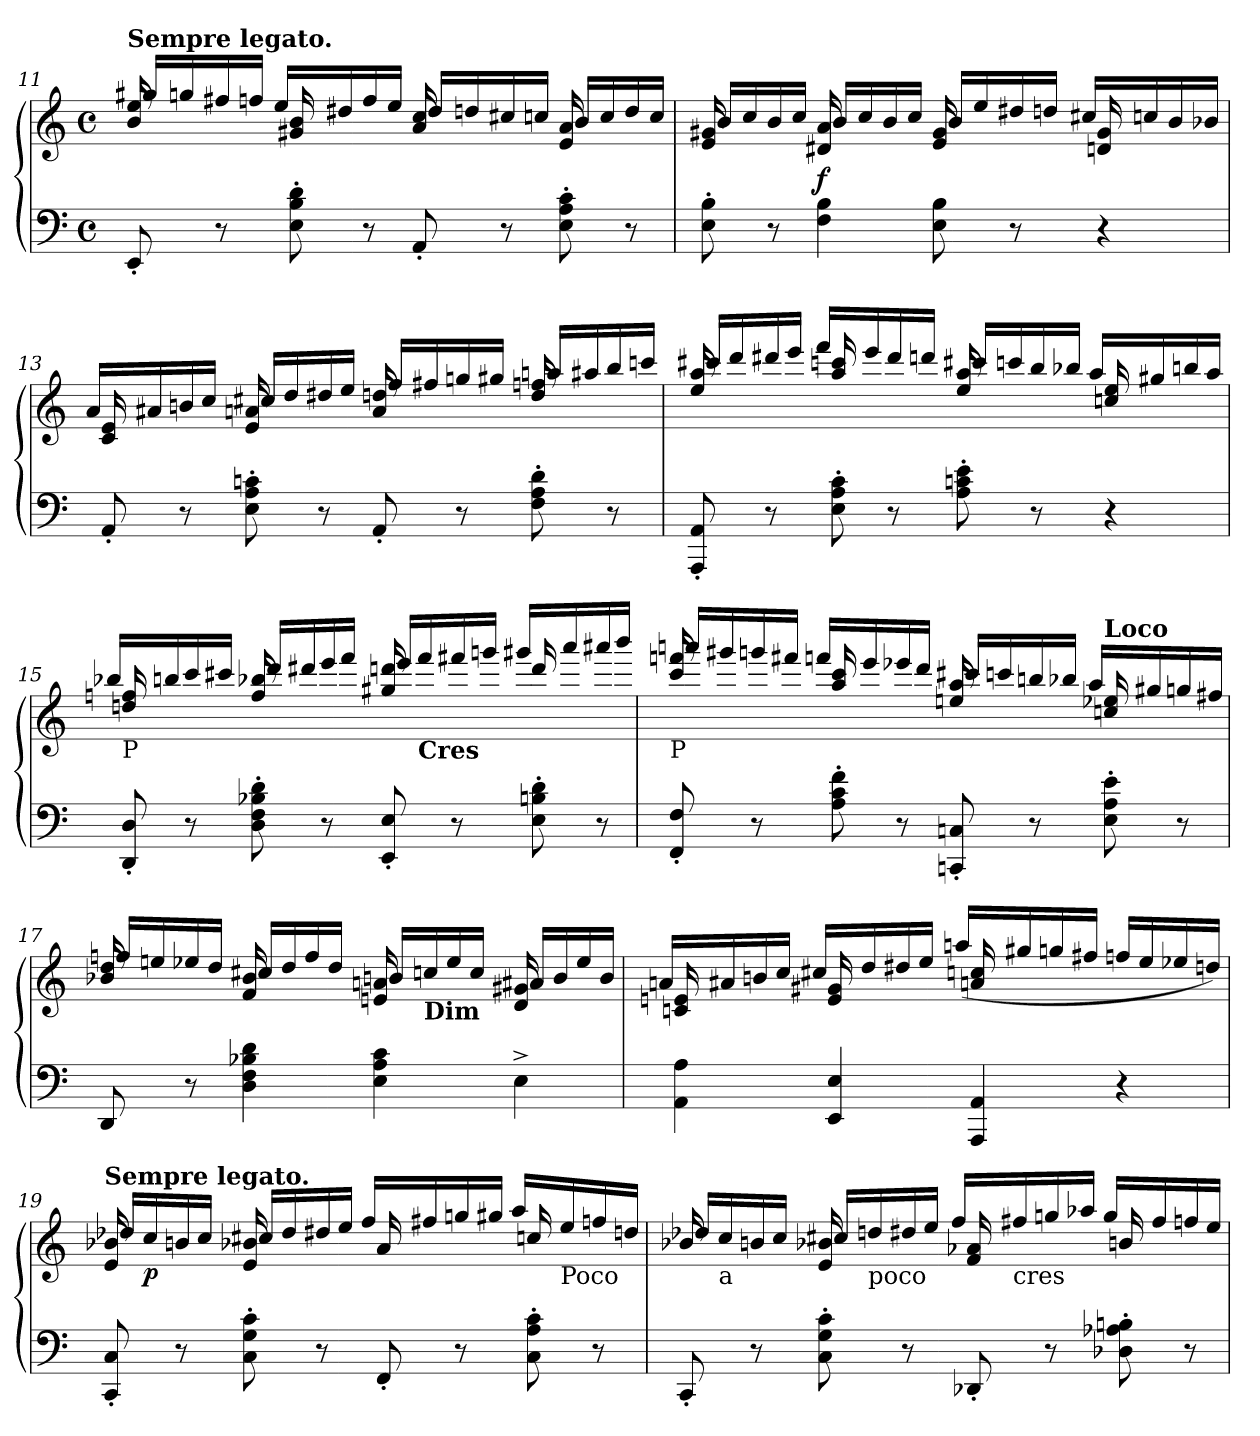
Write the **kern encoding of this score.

**kern	**kern	**dynam
*part1	*part1	*part1
*staff2	*staff1	*staff1/2
!!LO:LB:g=z
*clefF4	*clefG2	*
*k[]	*k[]	*
*M4/4	*M4/4	*
*met(c)	*met(c)	*
=11	=11	=11
*	*^	*
!	!LO:TX:a:B:t=Sempre legato.	!	!
8EE'/	16b/ 16ee/	16gg#X/LL	.
.	8.rgyy	16ggn/	.
8r	.	16ff#X/	.
.	.	16ffn/JJ	.
8E\' 8B\' 8d\'	16g#X/ 16b/	16ee/LL	.
.	8.rgyy	16dd#X/	.
8r	.	16ff/	.
.	.	16ee/JJ	.
8AA'/	16a/ 16cc/	16dd#/LL	.
.	8.reyy	16ddn/	.
8r	.	16cc#X/	.
.	.	16ccn/JJ	.
8E\' 8A\' 8c\'	16e/ 16a/	16b/LL	.
.	8.reyy	16cc/	.
8r	.	16dd/	.
.	.	16cc/JJ	.
=12	=12	=12	=12
8E\' 8B\'	16e/ 16g#X/	16b/LL	.
.	8.reyy	16cc/	.
8r	.	16b/	.
.	.	16cc/JJ	.
!	!	!	!LO:DY:b
4F\ 4B\	16d#X/ 16a/	16b/LL	f
.	8.reyy	16cc/	.
.	.	16b/	.
.	.	16cc/JJ	.
8E\ 8B\	16e/ 16g#/	16b/LL	.
.	8.reyy	16ee/	.
8r	.	16dd#X/	.
.	.	16ddn/JJ	.
4r	16dn/ 16g#/	16cc#X/LL	.
.	8.rcyy	16ccn/	.
.	.	16b/	.
.	.	16b-X/JJ	.
!!LO:PB:g=z	!!
=13	=13	=13	=13
8AA'/	16c/ 16e/	16a/LL	.
.	8.rAyy	16a#X/	.
8r	.	16bn/	.
.	.	16cc/JJ	.
8E\' 8A\' 8cn\'	16e/ 16an/	16cc#X/LL	.
.	8.rcyy	16dd/	.
8r	.	16dd#X/	.
.	.	16ee/JJ	.
8AA'/	16a/ 16ddn/	16ff/LL	.
.	8.ryy	16ff#X/	.
8r	.	16ggn/	.
.	.	16gg#X/JJ	.
8F\' 8A\' 8d\'	16dd/ 16ffn/	16aan/LL	.
.	8.ryy	16aa#X/	.
8r	.	16bb/	.
.	.	16cccn/JJ	.
!!LO:LB:g=z	!!
=14	=14	=14	=14
8AAA/' 8AA/'	16ee/ 16aa/	16ccc#X/LL	.
.	8.ryy	16ddd/	.
8r	.	16ddd#X/	.
.	.	16eee/JJ	.
8E\' 8A\' 8c\'	16aa/ 16cccn/	16fff/LL	.
.	8.ryy	16eee/	.
8r	.	16ddd#/	.
.	.	16dddn/JJ	.
8A\' 8cn\' 8e\'	16ee/ 16aa/	16ccc#X/LL	.
.	8.ryy	16cccn/	.
8r	.	16bb/	.
.	.	16bb-X/JJ	.
4r	16ccn/ 16ee/	16aa/LL	.
.	8.rgyy	16gg#X/	.
.	.	16bbn/	.
.	.	16aa/JJ	.
!!LO:LB:g=z	!!
=15	=15	=15	=15
!	!LO:TX:b:t=P	!	!
8DD/' 8D/'	16ddn/ 16ffn/	16bb-X/LL	.
.	8.ryy	16bbn/	.
8r	.	16ccc/	.
.	.	16ccc#X/JJ	.
8D\' 8F\' 8B-X\' 8d\'	16ff/ 16bb-X/	16ddd/LL	.
.	8.reyy	16ddd#X/	.
8r	.	16eee/	.
.	.	16fff/JJ	.
8EE/' 8E/'	16gg#X/ 16dddn/	16eee/LL	.
!	!LO:TX:b:B:t=Cres	!	!
.	8.rgyy	16fff/	.
8r	.	16fff#X/	.
.	.	16gggn/JJ	.
8E\' 8Bn\' 8d\'	16ddd/	16ggg#X/LL	.
.	8.rgyy	16aaa/	.
8r	.	16aaa#X/	.
.	.	16bbb/JJ	.
!!LO:LB:g=z	!!
=16	=16	=16	=16
!	!LO:TX:b:t=P	!	!
8FF/' 8F/'	16ccc/ 16fffn/	16aaan/LL	.
.	8.reyy	16ggg#X/	.
8r	.	16gggn/	.
.	.	16fff#X/JJ	.
8A\' 8c\' 8f\'	16aa/ 16ccc/	16fffn/LL	.
.	8.reyy	16eee/	.
8r	.	16eee-X/	.
.	.	16ddd/JJ	.
8CCn/' 8Cn/'	16een/ 16aa/	16ccc#X/LL	.
.	8.rcyy	16cccn/	.
8r	.	16bbn/	.
.	.	16bb-X/JJ	.
!	!LO:TX:a:B:t=Loco	!	!
8E\' 8A\' 8e\'	16ccn/ 16ee-X/	16aa/LL	.
.	8.rcyy	16gg#X/	.
8r	.	16ggn/	.
.	.	16ff#X/JJ	.
!!LO:LB:g=z	!!
=17	=17	=17	=17
8DD/	16b-X/ 16dd/	16ffn/LL	.
.	8.reyy	16een/	.
8r	.	16ee-X/	.
.	.	16dd/JJ	.
4D\ 4F\ 4B-X\ 4d\	16f/ 16b-/	16cc#X/LL	.
.	8.reyy	16dd/	.
.	.	16ff/	.
.	.	16dd/JJ	.
4E\ 4A\ 4c\	16en/ 16an/	16bn/LL	.
!	!LO:TX:b:B:t=Dim	!	!
.	8.rcyy	16ccn/	.
.	.	16ee-/	.
.	.	16cc/JJ	.
4E^\	16d/ 16g#X/	16a#X/LL	.
.	8.reyy	16b/	.
.	.	16ee-/	.
.	.	16b/JJ	.
!!LO:PB:g=z	!!
=18	=18	=18	=18
4AA\ 4A\	16cn/ 16en/	16an/LL	.
.	8.rcyy	16a#X/	.
.	.	16bn/	.
.	.	16cc/JJ	.
4EE/ 4E/	16e/ 16g#X/	16cc#X/LL	.
.	8.reyy	16dd/	.
.	.	16dd#X/	.
.	.	16ee/JJ	.
4AAA/ 4AA/	16an/ 16ccn/	(<16aan/LL	.
.	8.reyy	16gg#X/	.
.	.	16ggn/	.
.	.	16ff#X/JJ	.
4r	4reyy	16ffn/LL	.
.	.	16ee/	.
.	.	16ee-X/	.
.	.	16ddn/JJ)	.
!!LO:LB:g=z	!!
=19	=19	=19	=19
!	!LO:TX:a:B:t=Sempre legato.	!	!
8CC/' 8C/'	16e/ 16b-X/	16dd-X/LL	.
!	!	!	!LO:DY:b
.	8.rcyy	16cc/	p
8r	.	16bn/	.
.	.	16cc/JJ	.
8C\' 8G\' 8c\'	16e/ 16b-X/	16cc#X/LL	.
.	8.rcyy	16dd-/	.
8r	.	16dd#X/	.
.	.	16ee/JJ	.
8FF'/	16a/	16ff/LL	.
.	8.reyy	16ff#X/	.
8r	.	16ggn/	.
.	.	16gg#X/JJ	.
8C\' 8A\' 8c\'	16ccn/	16aa/LL	.
!	!LO:TX:b:t=Poco	!	!
.	8.rgyy	16ee/	.
8r	.	16ffn/	.
.	.	16ddn/JJ	.
!!LO:LB:g=z	!!
=20	=20	=20	=20
8CC'/	16b-X/	16dd-X/LL	.
!	!LO:TX:b:t=a	!	!
.	8.reyy	16cc/	.
8r	.	16bn/	.
.	.	16cc/JJ	.
8C\' 8G\' 8c\'	16e/ 16b-X/	16cc#X/LL	.
!	!LO:TX:b:t=poco	!	!
.	8.reyy	16ddn/	.
8r	.	16dd#X/	.
.	.	16ee/JJ	.
8DD-X'/	16f/ 16a-X/	16ff/LL	.
!	!LO:TX:b:t=cres	!	!
.	8.rgyy	16ff#X/	.
8r	.	16ggn/	.
.	.	16aa-X/JJ	.
8D-X\' 8A-X\' 8Bn\'	16bn/	16gg/LL	.
.	8.rgyy	16ff#/	.
8r	.	16ffn/	.
.	.	16ee/JJ	.
*	*v	*v	*
=	=	=
*-	*-	*-
